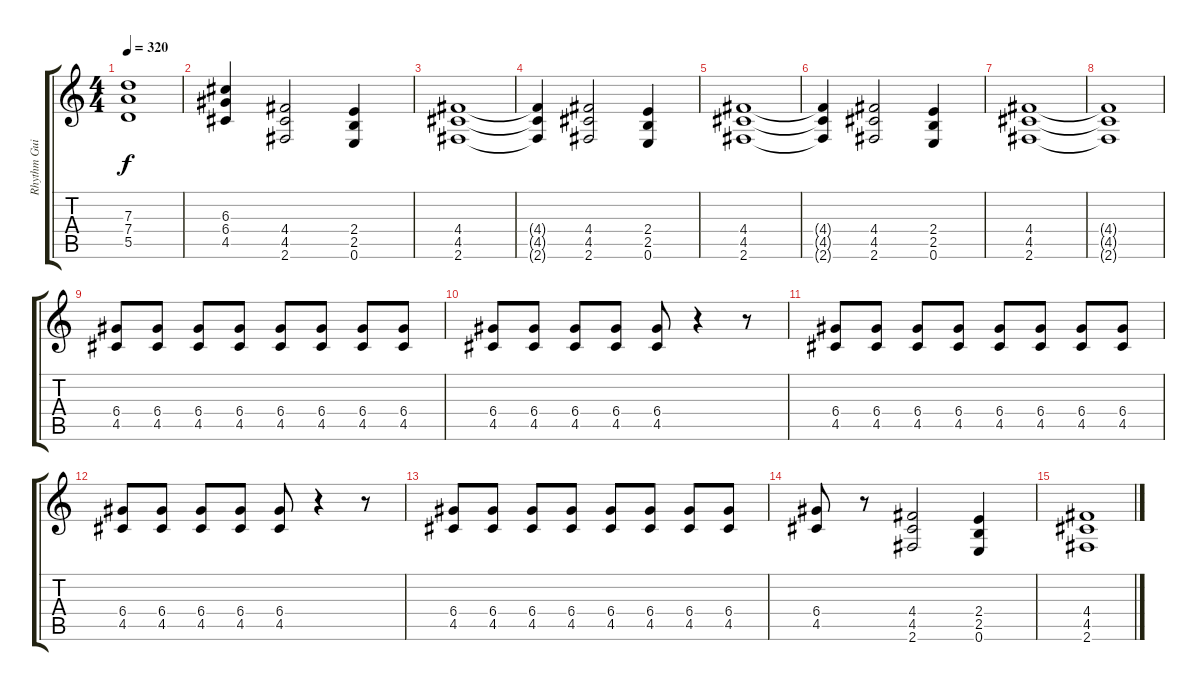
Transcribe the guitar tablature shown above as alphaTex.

\track ("Rhythm Guitar" "Rhythm Gui") {instrument distortionguitar}
\staff {score tabs}
\tuning (E4 B3 G3 D3 A2 E2) {hide}
\ts (4 4)
\tempo 320
\clef g2
\ks c
(7.3 7.4 5.5).1{dy f} |
(6.3 6.4 4.5).4 (4.4 4.5 2.6).2 (2.4 2.5 0.6).4 |
(4.4 4.5 2.6).1 |
(4.4{t} 4.5{t} 2.6{t}).4 (4.4 4.5 2.6).2 (2.4 2.5 0.6).4 |
(4.4 4.5 2.6).1 |
(4.4{t} 4.5{t} 2.6{t}).4 (4.4 4.5 2.6).2 (2.4 2.5 0.6).4 |
(4.4 4.5 2.6).1 |
(4.4{t} 4.5{t} 2.6{t}).1 |
(6.4 4.5).8 (6.4 4.5).8 (6.4 4.5).8 (6.4 4.5).8 (6.4 4.5).8 (6.4 4.5).8 (6.4 4.5).8 (6.4 4.5).8 |
(6.4 4.5).8 (6.4 4.5).8 (6.4 4.5).8 (6.4 4.5).8 (6.4 4.5).8 r.4 r.8 |
(6.4 4.5).8 (6.4 4.5).8 (6.4 4.5).8 (6.4 4.5).8 (6.4 4.5).8 (6.4 4.5).8 (6.4 4.5).8 (6.4 4.5).8 |
(6.4 4.5).8 (6.4 4.5).8 (6.4 4.5).8 (6.4 4.5).8 (6.4 4.5).8 r.4 r.8 |
(6.4 4.5).8 (6.4 4.5).8 (6.4 4.5).8 (6.4 4.5).8 (6.4 4.5).8 (6.4 4.5).8 (6.4 4.5).8 (6.4 4.5).8 |
(6.4 4.5).8 r.8 (4.4 4.5 2.6).2 (2.4 2.5 0.6).4 |
(4.4 4.5 2.6).1
